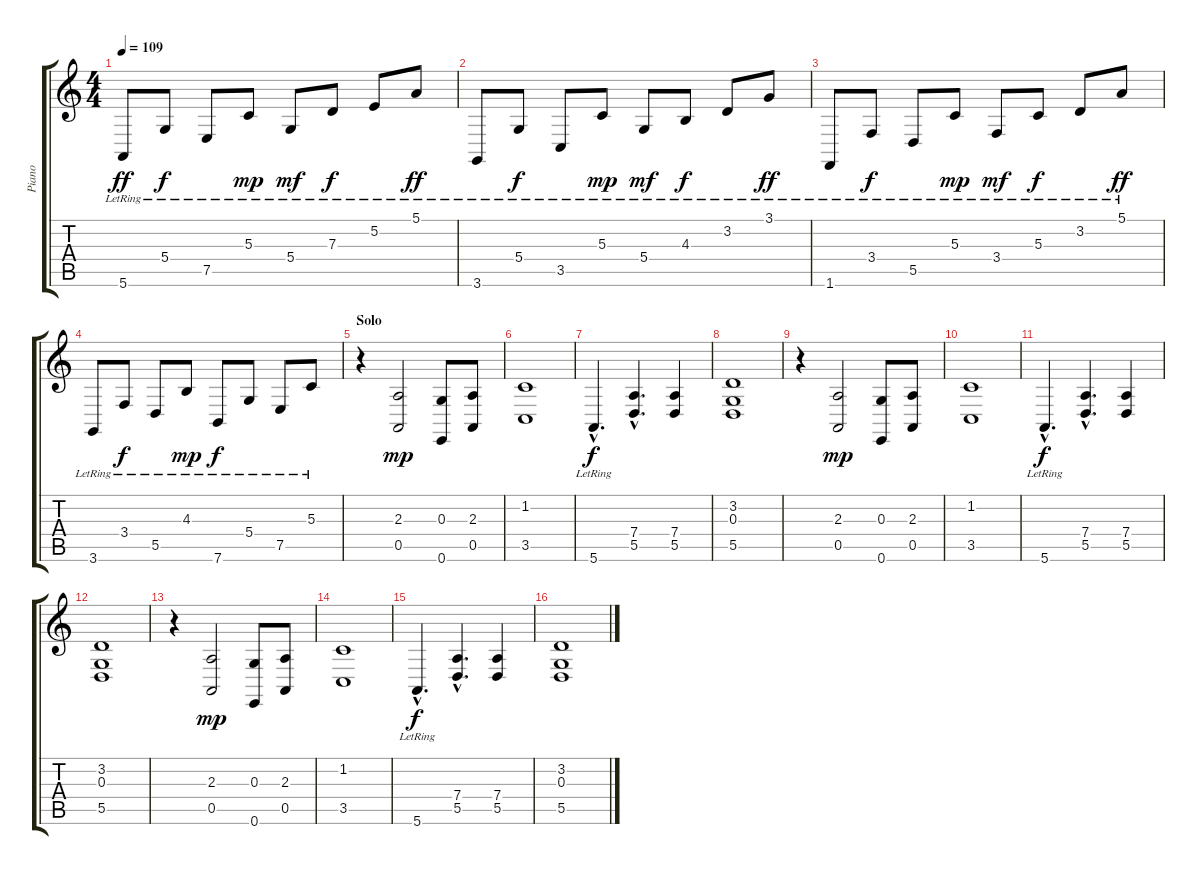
\track ("Piano" "Piano") {instrument acousticgrandpiano}
\staff {score tabs}
\tuning (E4 B3 G3 D3 A2 E2) {hide}
\ts (4 4)
\tempo 109
\clef g2
\ks c
5.6{lr}.8{dy ff} 5.4{lr}.8{dy f} 7.5{lr}.8 5.3{lr}.8{dy mp} 5.4{lr}.8{dy mf} 7.3{lr}.8{dy f} 5.2{lr}.8 5.1{lr}.8{dy ff} |
3.6{lr}.8 5.4{lr}.8{dy f} 3.5{lr}.8 5.3{lr}.8{dy mp} 5.4{lr}.8{dy mf} 4.3{lr}.8{dy f} 3.2{lr}.8 3.1{lr}.8{dy ff} |
1.6{lr}.8 3.4{lr}.8{dy f} 5.5{lr}.8 5.3{lr}.8{dy mp} 3.4{lr}.8{dy mf} 5.3{lr}.8{dy f} 3.2{lr}.8 5.1{lr}.8{dy ff} |
3.6{lr}.8 3.4{lr}.8{dy f} 5.5{lr}.8 4.3{lr}.8{dy mp} 7.6{lr}.8{dy f} 5.4{lr}.8 7.5{lr}.8 5.3{lr}.8 |
\section ("" "Solo")
r.4{volume 10} (2.3 0.5).2{dy mp} (0.3 0.6).8 (2.3 0.5).8 |
(1.2 3.5).1 |
5.6{hac lr}.4{d dy f} (7.4{hac} 5.5{hac}).4{d} (7.4 5.5).4 |
(3.2 0.3 5.5).1 |
r.4 (2.3 0.5).2{dy mp} (0.3 0.6).8 (2.3 0.5).8 |
(1.2 3.5).1 |
5.6{hac lr}.4{d dy f} (7.4{hac} 5.5{hac}).4{d} (7.4 5.5).4 |
(3.2 0.3 5.5).1 |
r.4 (2.3 0.5).2{dy mp} (0.3 0.6).8 (2.3 0.5).8 |
(1.2 3.5).1 |
5.6{hac lr}.4{d dy f} (7.4{hac} 5.5{hac}).4{d} (7.4 5.5).4 |
(3.2 0.3 5.5).1
